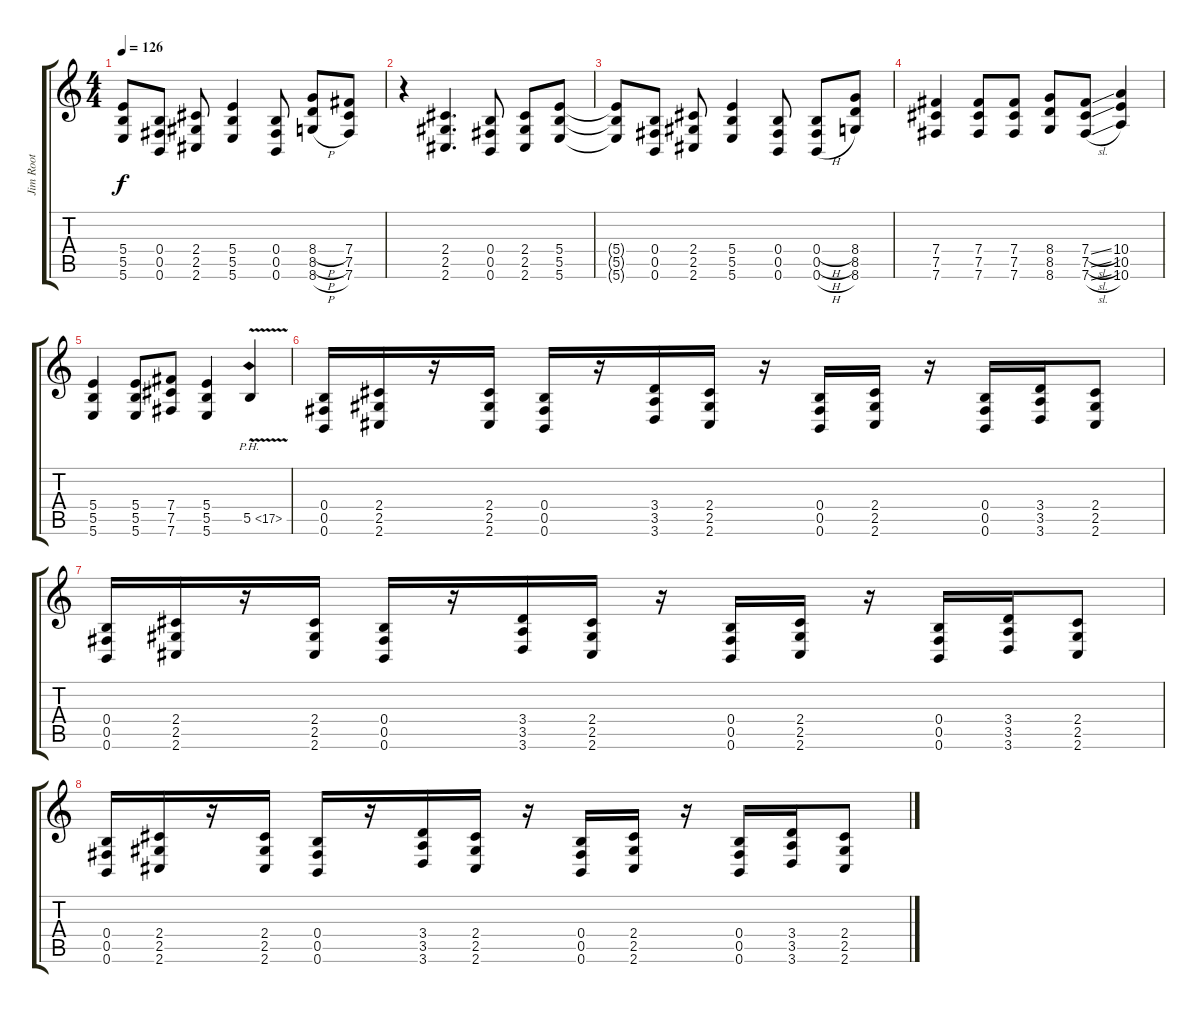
\track ("Jim Root" "Jim Root") {instrument distortionguitar}
\staff {score tabs}
\tuning (Db4 Ab3 E3 B2 Gb2 B1) {hide}
\ts (4 4)
\tempo 126
\clef g2
\ks c
(5.4{t} 5.5{t} 5.6{t}).8{dy f} (0.4 0.5 0.6).8 (2.4 2.5 2.6).8 (5.4 5.5 5.6).4 (0.4 0.5 0.6).8 (8.4{h} 8.5{h} 8.6{h}).8 (7.4 7.5 7.6).8 |
r.4 (2.4 2.5 2.6).4{d} (0.4 0.5 0.6).8 (2.4 2.5 2.6).8 (5.4 5.5 5.6).8 |
(5.4{t} 5.5{t} 5.6{t}).8 (0.4 0.5 0.6).8 (2.4 2.5 2.6).8 (5.4 5.5 5.6).4 (0.4 0.5 0.6).8 (0.4{h} 0.5{h} 0.6{h}).8 (8.4 8.5 8.6).8 |
(7.4 7.5 7.6).4 (7.4 7.5 7.6).8 (7.4 7.5 7.6).8 (8.4 8.5 8.6).8 (7.4{sl} 7.5{sl} 7.6{sl}).8 (10.4 10.5 10.6).4 |
(5.4 5.5 5.6).4 (5.4 5.5 5.6).8 (7.4 7.5 7.6).8 (5.4 5.5 5.6).4 5.5{ph 12 v}.4 |
(0.4 0.5 0.6).16 (2.4 2.5 2.6).16 r.16 (2.4 2.5 2.6).16 (0.4 0.5 0.6).16 r.16 (3.4 3.5 3.6).16 (2.4 2.5 2.6).16 r.16 (0.4 0.5 0.6).16 (2.4 2.5 2.6).16 r.16 (0.4 0.5 0.6).16 (3.4 3.5 3.6).16 (2.4 2.5 2.6).8 |
(0.4 0.5 0.6).16 (2.4 2.5 2.6).16 r.16 (2.4 2.5 2.6).16 (0.4 0.5 0.6).16 r.16 (3.4 3.5 3.6).16 (2.4 2.5 2.6).16 r.16 (0.4 0.5 0.6).16 (2.4 2.5 2.6).16 r.16 (0.4 0.5 0.6).16 (3.4 3.5 3.6).16 (2.4 2.5 2.6).8 |
(0.4 0.5 0.6).16 (2.4 2.5 2.6).16 r.16 (2.4 2.5 2.6).16 (0.4 0.5 0.6).16 r.16 (3.4 3.5 3.6).16 (2.4 2.5 2.6).16 r.16 (0.4 0.5 0.6).16 (2.4 2.5 2.6).16 r.16 (0.4 0.5 0.6).16 (3.4 3.5 3.6).16 (2.4 2.5 2.6).8
